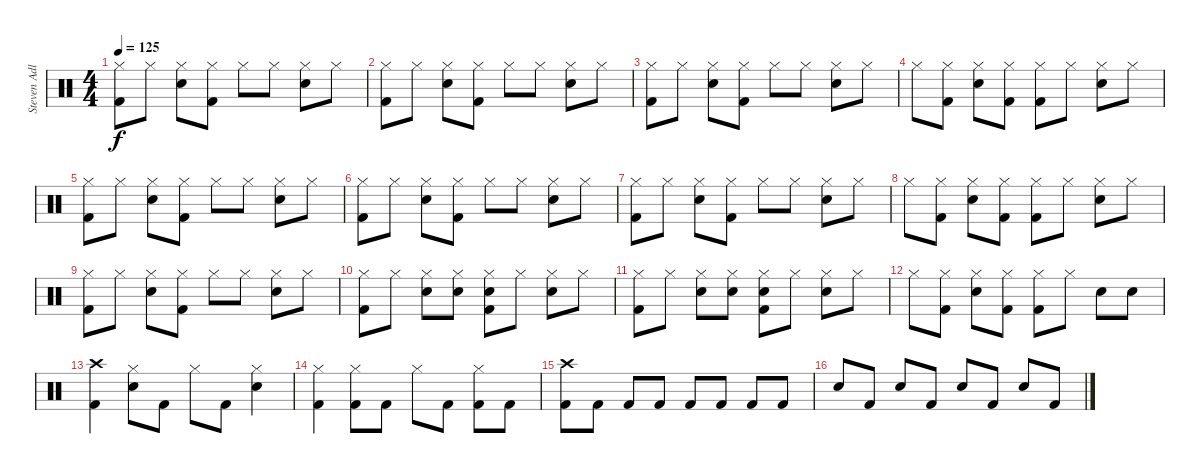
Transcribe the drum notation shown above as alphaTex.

\track ("Steven Adler" "Steven Adl") {instrument percussion}
\staff {score}
\articulation defaults
\ts (4 4)
\tempo 125
\clef neutral
\ks c
("Kick (hit) 2" "Hi-Hat (closed)").8{dy f} "Hi-Hat (closed)".8 ("Hi-Hat (closed)" "Snare (hit) 2").8 ("Hi-Hat (closed)" "Kick (hit) 2").8 "Hi-Hat (closed)".8 "Hi-Hat (closed)".8 ("Hi-Hat (closed)" "Snare (hit) 2").8 "Hi-Hat (closed)".8 |
("Kick (hit) 2" "Hi-Hat (closed)").8 "Hi-Hat (closed)".8 ("Hi-Hat (closed)" "Snare (hit) 2").8 ("Hi-Hat (closed)" "Kick (hit) 2").8 "Hi-Hat (closed)".8 "Hi-Hat (closed)".8 ("Hi-Hat (closed)" "Snare (hit) 2").8 "Hi-Hat (closed)".8 |
("Kick (hit) 2" "Hi-Hat (closed)").8 "Hi-Hat (closed)".8 ("Hi-Hat (closed)" "Snare (hit) 2").8 ("Hi-Hat (closed)" "Kick (hit) 2").8 "Hi-Hat (closed)".8 "Hi-Hat (closed)".8 ("Hi-Hat (closed)" "Snare (hit) 2").8 "Hi-Hat (closed)".8 |
"Hi-Hat (closed)".8 ("Hi-Hat (closed)" "Kick (hit) 2").8 ("Hi-Hat (closed)" "Snare (hit) 2").8 ("Hi-Hat (closed)" "Kick (hit) 2").8 ("Hi-Hat (closed)" "Kick (hit) 2").8 "Hi-Hat (closed)".8 ("Hi-Hat (closed)" "Snare (hit) 2").8 "Hi-Hat (closed)".8 |
("Kick (hit) 2" "Hi-Hat (closed)").8 "Hi-Hat (closed)".8 ("Hi-Hat (closed)" "Snare (hit) 2").8 ("Hi-Hat (closed)" "Kick (hit) 2").8 "Hi-Hat (closed)".8 "Hi-Hat (closed)".8 ("Hi-Hat (closed)" "Snare (hit) 2").8 "Hi-Hat (closed)".8 |
("Kick (hit) 2" "Hi-Hat (closed)").8 "Hi-Hat (closed)".8 ("Hi-Hat (closed)" "Snare (hit) 2").8 ("Hi-Hat (closed)" "Kick (hit) 2").8 "Hi-Hat (closed)".8 "Hi-Hat (closed)".8 ("Hi-Hat (closed)" "Snare (hit) 2").8 "Hi-Hat (closed)".8 |
("Kick (hit) 2" "Hi-Hat (closed)").8 "Hi-Hat (closed)".8 ("Hi-Hat (closed)" "Snare (hit) 2").8 ("Hi-Hat (closed)" "Kick (hit) 2").8 "Hi-Hat (closed)".8 "Hi-Hat (closed)".8 ("Hi-Hat (closed)" "Snare (hit) 2").8 "Hi-Hat (closed)".8 |
"Hi-Hat (closed)".8 ("Hi-Hat (closed)" "Kick (hit) 2").8 ("Hi-Hat (closed)" "Snare (hit) 2").8 ("Hi-Hat (closed)" "Kick (hit) 2").8 ("Hi-Hat (closed)" "Kick (hit) 2").8 "Hi-Hat (closed)".8 ("Hi-Hat (closed)" "Snare (hit) 2").8 "Hi-Hat (closed)".8 |
("Kick (hit) 2" "Hi-Hat (closed)").8 "Hi-Hat (closed)".8 ("Hi-Hat (closed)" "Snare (hit) 2").8 ("Hi-Hat (closed)" "Kick (hit) 2").8 "Hi-Hat (closed)".8 "Hi-Hat (closed)".8 ("Hi-Hat (closed)" "Snare (hit) 2").8 "Hi-Hat (closed)".8 |
("Hi-Hat (closed)" "Kick (hit) 2").8 "Hi-Hat (closed)".8 ("Hi-Hat (closed)" "Snare (hit) 2").8 ("Hi-Hat (closed)" "Snare (hit) 2").8 ("Hi-Hat (closed)" "Snare (hit) 2" "Kick (hit) 2").8 "Hi-Hat (closed)".8 ("Hi-Hat (closed)" "Snare (hit) 2").8 "Hi-Hat (closed)".8 |
("Hi-Hat (closed)" "Kick (hit) 2").8 "Hi-Hat (closed)".8 ("Hi-Hat (closed)" "Snare (hit) 2").8 ("Hi-Hat (closed)" "Snare (hit) 2").8 ("Hi-Hat (closed)" "Snare (hit) 2" "Kick (hit) 2").8 "Hi-Hat (closed)".8 ("Hi-Hat (closed)" "Snare (hit) 2").8 "Hi-Hat (closed)".8 |
"Hi-Hat (closed)".8 ("Hi-Hat (closed)" "Kick (hit) 2").8 ("Hi-Hat (closed)" "Snare (hit) 2").8 ("Hi-Hat (closed)" "Kick (hit) 2").8 ("Hi-Hat (closed)" "Kick (hit) 2").8 "Hi-Hat (closed)".8 "Snare (hit) 2".8 "Snare (hit) 2".8 |
("Crash high (hit)" "Kick (hit) 2").4 ("Hi-Hat (closed)" "Snare (hit) 2").8 "Kick (hit) 2".8 "Hi-Hat (closed)".8 "Kick (hit) 2".8 ("Hi-Hat (closed)" "Snare (hit) 2").4 |
("Kick (hit) 2" "Hi-Hat (closed)").4 ("Hi-Hat (closed)" "Kick (hit) 2").8 "Kick (hit) 2".8 "Hi-Hat (closed)".8 "Kick (hit) 2".8 ("Hi-Hat (closed)" "Kick (hit) 2").8 "Kick (hit) 2".8 |
("Crash high (hit)" "Kick (hit) 2").8 "Kick (hit) 2".8 "Kick (hit) 2".8 "Kick (hit) 2".8 "Kick (hit) 2".8 "Kick (hit) 2".8 "Kick (hit) 2".8 "Kick (hit) 2".8 |
"Snare (hit) 2".8 "Kick (hit) 2".8 "Snare (hit) 2".8 "Kick (hit) 2".8 "Snare (hit) 2".8 "Kick (hit) 2".8 "Snare (hit) 2".8 "Kick (hit) 2".8
